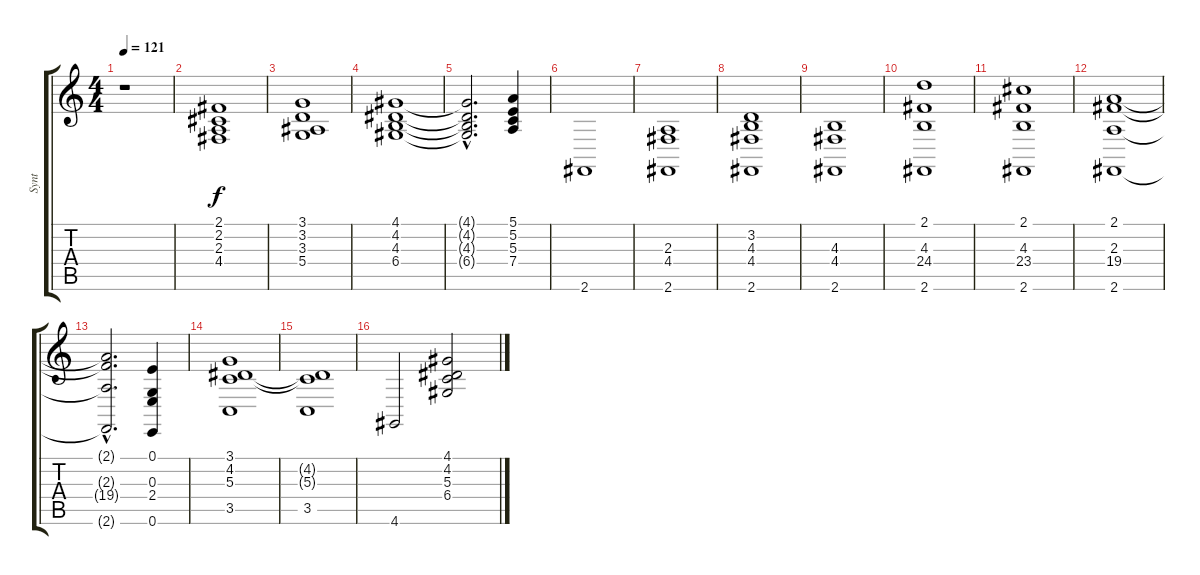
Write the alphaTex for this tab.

\track ("Synt" "Synt") {instrument stringensemble1}
\staff {score tabs}
\tuning (E4 B3 G3 D3 A2 E2) {hide}
\ts (4 4)
\tempo 121
\clef g2
\ks c
r.1{dy f} |
(2.1 2.2 2.3 4.4).1 |
(3.1 3.2 3.3 5.4).1 |
(4.1 4.2 4.3 6.4).1 |
(4.1{hac t} 4.2{hac t} 4.3{hac t} 6.4{hac t}).2{d} (5.1 5.2 5.3 7.4).4 |
2.6.1 |
(2.3 4.4 2.6).1 |
(3.2 4.3 4.4 2.6).1 |
(4.3 4.4 2.6).1 |
(2.1 4.3 24.4 2.6).1 |
(2.1 4.3 23.4 2.6).1 |
(2.1 2.3 19.4 2.6).1 |
(2.1{hac t} 2.3{hac t} 19.4{hac t} 2.6{hac t}).2{d} (0.1 0.3 2.4 0.6).4 |
(3.1 4.2 5.3 3.5).1 |
(4.2{t} 5.3{t} 3.5).1 |
4.6.2 (4.1 4.2 5.3 6.4).2
